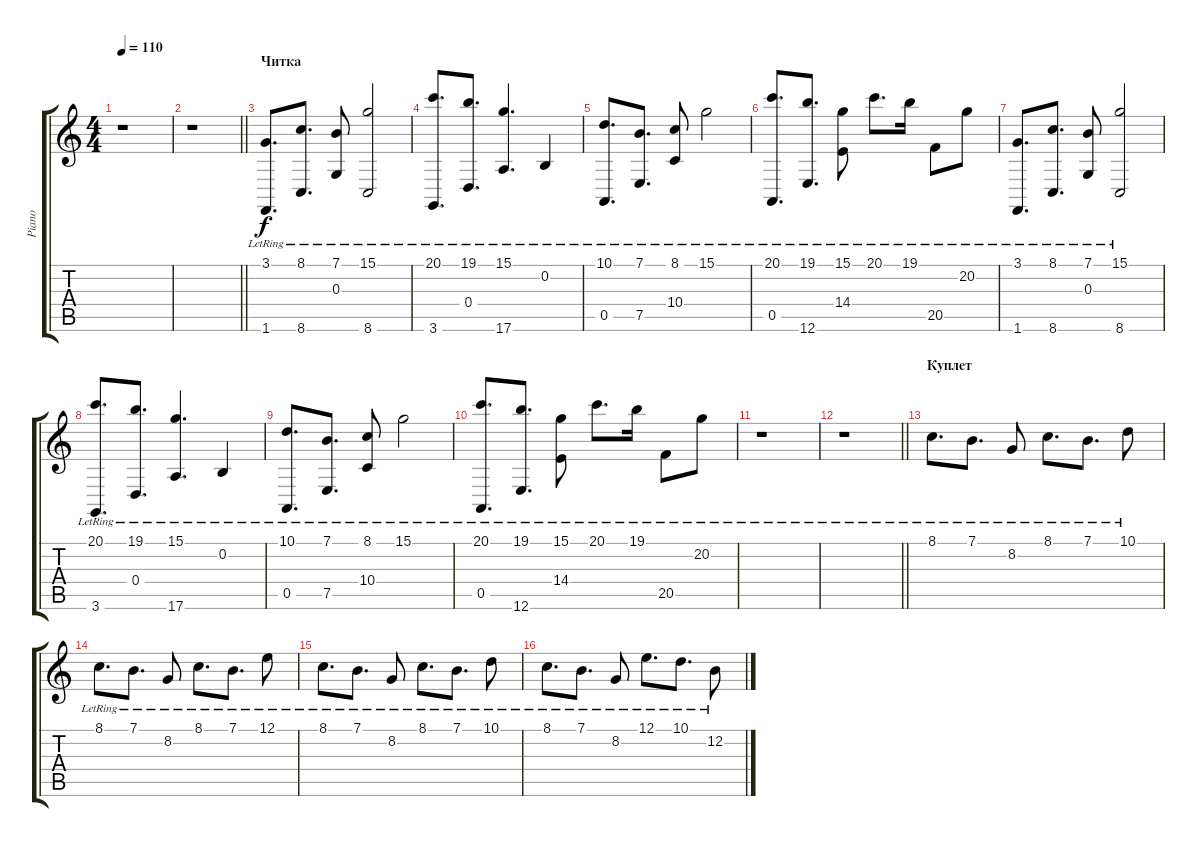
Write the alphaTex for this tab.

\track ("Piano" "Piano") {instrument brightacousticpiano}
\staff {score tabs}
\tuning (E4 B3 G3 D3 A2 E2) {hide}
\ts (4 4)
\tempo 110
\clef g2
\ks c
r.1{dy f} |
\barLineRight lightlight
r.1 |
\section ("" "Читка")
(3.1{lr} 1.6{lr}).8{d} (8.1{lr} 8.6{lr}).8{d} (7.1{lr} 0.3{lr}).8 (15.1{lr} 8.6{lr}).2 |
(20.1{lr} 3.6{lr}).8{d} (19.1{lr} 0.4{lr}).8{d} (15.1{lr} 17.6{lr}).4{d} 0.2{lr}.4 |
(10.1{lr} 0.5{lr}).8{d} (7.1{lr} 7.5{lr}).8{d} (8.1{lr} 10.4{lr}).8 15.1{lr}.2 |
(20.1{lr} 0.5{lr}).8{d} (19.1{lr} 12.6{lr}).8{d} (15.1{lr} 14.4{lr}).8 20.1{lr}.8{d} 19.1{lr}.16 20.5{lr}.8 20.2{lr}.8 |
(3.1{lr} 1.6{lr}).8{d} (8.1{lr} 8.6{lr}).8{d} (7.1{lr} 0.3{lr}).8 (15.1{lr} 8.6{lr}).2 |
(20.1{lr} 3.6{lr}).8{d} (19.1{lr} 0.4{lr}).8{d} (15.1{lr} 17.6{lr}).4{d} 0.2{lr}.4 |
(10.1{lr} 0.5{lr}).8{d} (7.1{lr} 7.5{lr}).8{d} (8.1{lr} 10.4{lr}).8 15.1{lr}.2 |
(20.1{lr} 0.5{lr}).8{d} (19.1{lr} 12.6{lr}).8{d} (15.1{lr} 14.4{lr}).8 20.1{lr}.8{d} 19.1{lr}.16 20.5{lr}.8 20.2{lr}.8 |
r.1 |
\barLineRight lightlight
r.1 |
\section ("" "Куплет")
8.1{lr}.8{d} 7.1{lr}.8{d} 8.2{lr}.8 8.1{lr}.8{d} 7.1{lr}.8{d} 10.1{lr}.8 |
8.1{lr}.8{d} 7.1{lr}.8{d} 8.2{lr}.8 8.1{lr}.8{d} 7.1{lr}.8{d} 12.1{lr}.8 |
8.1{lr}.8{d} 7.1{lr}.8{d} 8.2{lr}.8 8.1{lr}.8{d} 7.1{lr}.8{d} 10.1{lr}.8 |
8.1{lr}.8{d} 7.1{lr}.8{d} 8.2{lr}.8 12.1{lr}.8{d} 10.1{lr}.8{d} 12.2{lr}.8
